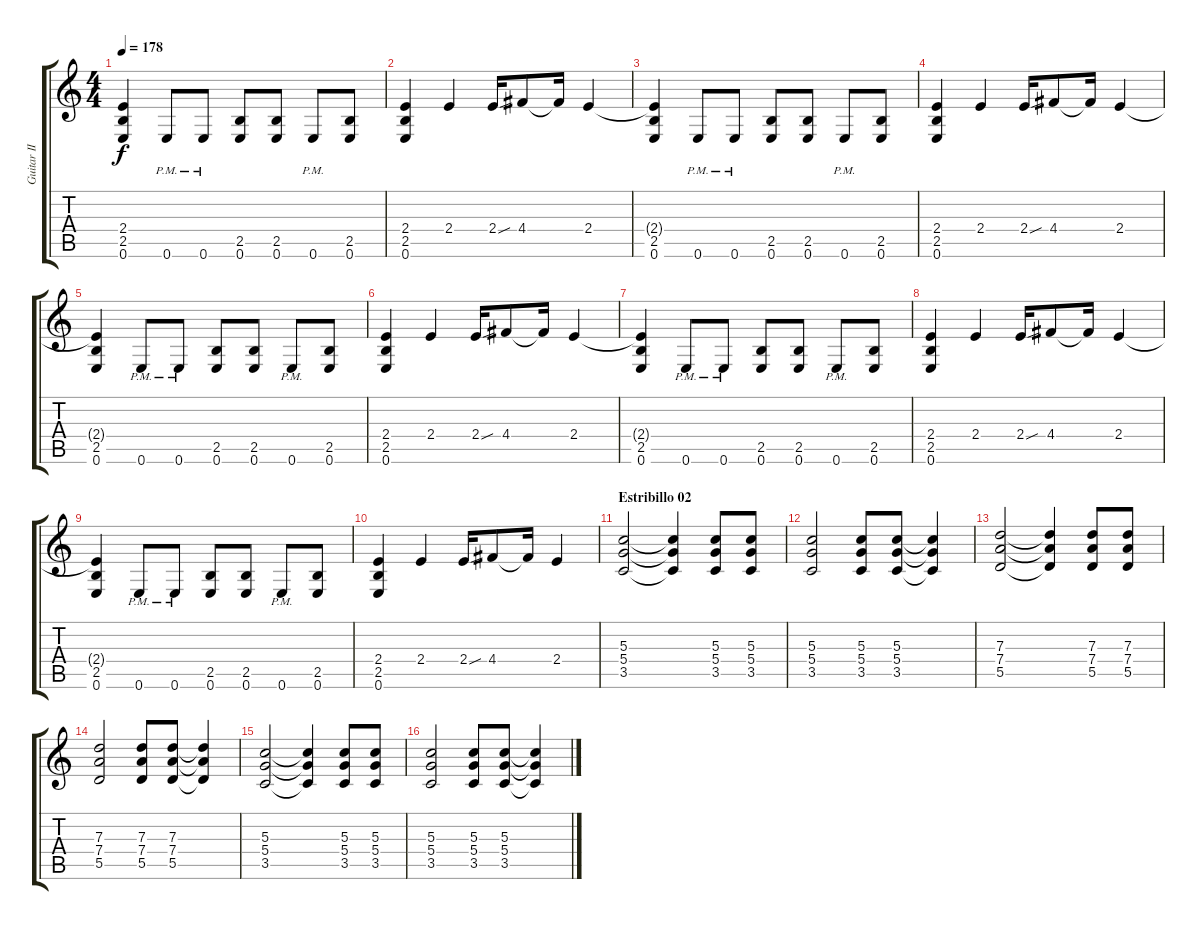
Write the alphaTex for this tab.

\track ("Guitar II" "Guitar II") {instrument distortionguitar}
\staff {score tabs}
\tuning (E4 B3 G3 D3 A2 E2) {hide}
\ts (4 4)
\tempo 178
\clef g2
\ks c
(2.4{t} 2.5 0.6).4{dy f} 0.6{pm}.8 0.6{pm}.8 (2.5 0.6).8 (2.5 0.6).8 0.6{pm}.8 (2.5 0.6).8 |
(2.4 2.5 0.6).4 2.4.4 2.4{sou}.16 4.4.8 4.4{t}.16 2.4.4 |
(2.4{t} 2.5 0.6).4 0.6{pm}.8 0.6{pm}.8 (2.5 0.6).8 (2.5 0.6).8 0.6{pm}.8 (2.5 0.6).8 |
(2.4 2.5 0.6).4 2.4.4 2.4{sou}.16 4.4.8 4.4{t}.16 2.4.4 |
(2.4{t} 2.5 0.6).4 0.6{pm}.8 0.6{pm}.8 (2.5 0.6).8 (2.5 0.6).8 0.6{pm}.8 (2.5 0.6).8 |
(2.4 2.5 0.6).4 2.4.4 2.4{sou}.16 4.4.8 4.4{t}.16 2.4.4 |
(2.4{t} 2.5 0.6).4 0.6{pm}.8 0.6{pm}.8 (2.5 0.6).8 (2.5 0.6).8 0.6{pm}.8 (2.5 0.6).8 |
(2.4 2.5 0.6).4 2.4.4 2.4{sou}.16 4.4.8 4.4{t}.16 2.4.4 |
(2.4{t} 2.5 0.6).4 0.6{pm}.8 0.6{pm}.8 (2.5 0.6).8 (2.5 0.6).8 0.6{pm}.8 (2.5 0.6).8 |
(2.4 2.5 0.6).4 2.4.4 2.4{sou}.16 4.4.8 4.4{t}.16 2.4.4 |
\section ("" "Estribillo 02")
(5.3 5.4 3.5).2 (5.3{t} 5.4{t} 3.5{t}).4 (5.3 5.4 3.5).8 (5.3 5.4 3.5).8 |
(5.3 5.4 3.5).2 (5.3 5.4 3.5).8 (5.3 5.4 3.5).8 (5.3{t} 5.4{t} 3.5{t}).4 |
(7.3 7.4 5.5).2 (7.3{t} 7.4{t} 5.5{t}).4 (7.3 7.4 5.5).8 (7.3 7.4 5.5).8 |
(7.3 7.4 5.5).2 (7.3 7.4 5.5).8 (7.3 7.4 5.5).8 (7.3{t} 7.4{t} 5.5{t}).4 |
(5.3 5.4 3.5).2 (5.3{t} 5.4{t} 3.5{t}).4 (5.3 5.4 3.5).8 (5.3 5.4 3.5).8 |
(5.3 5.4 3.5).2 (5.3 5.4 3.5).8 (5.3 5.4 3.5).8 (5.3{t} 5.4{t} 3.5{t}).4
